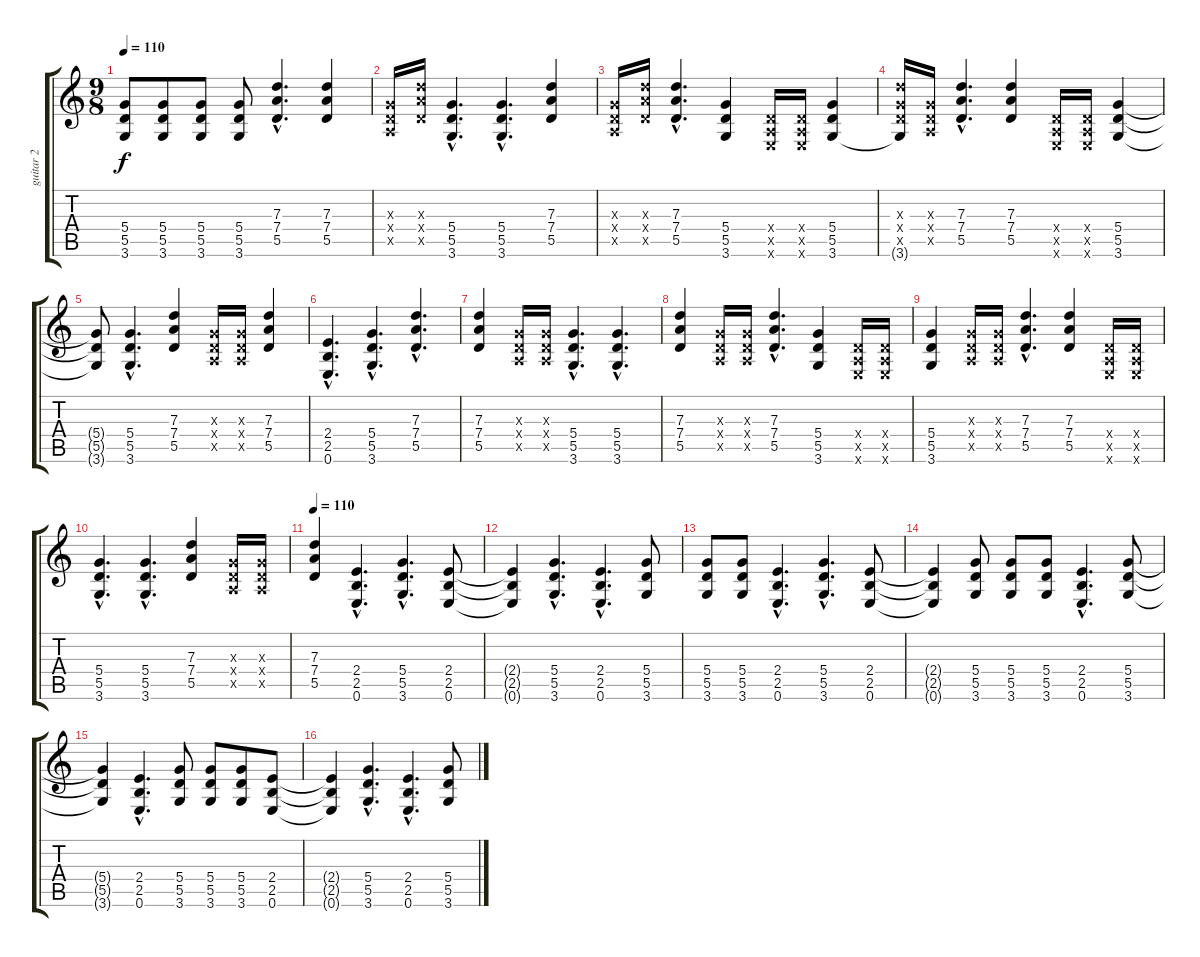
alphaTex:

\track ("guitar 2" "guitar 2") {instrument acousticguitarnylon}
\staff {score tabs}
\tuning (E4 B3 G3 D3 A2 E2) {hide}
\ts (9 8)
\tempo 110
\clef g2
\ks c
(5.4 5.5 3.6).8{dy f} (5.4 5.5 3.6).8 (5.4 5.5 3.6).8 (5.4 5.5 3.6).8 (7.3{hac} 7.4{hac} 5.5{hac}).4{d} (7.3 7.4 5.5).4 |
(0.3{x} 0.4{x} 0.5{x}).16 (7.3{x} 7.4{x} 5.5{x}).16 (5.4{hac} 5.5{hac} 3.6{hac}).4{d} (5.4{hac} 5.5{hac} 3.6{hac}).4{d} (7.3 7.4 5.5).4 |
(0.3{x} 0.4{x} 0.5{x}).16 (7.3{x} 7.4{x} 5.5{x}).16 (7.3{hac} 7.4{hac} 5.5{hac}).4{d} (5.4 5.5 3.6).4 (0.4{x} 0.5{x} 0.6{x}).16 (0.4{x} 0.5{x} 0.6{x}).16 (5.4 5.5 3.6).4 |
(7.3{x} 5.4{x} 5.5{x} 3.6{t}).16 (0.3{x} 0.4{x} 0.5{x}).16 (7.3{hac} 7.4{hac} 5.5{hac}).4{d} (7.3 7.4 5.5).4 (0.4{x} 0.5{x} 0.6{x}).16 (0.4{x} 0.5{x} 0.6{x}).16 (5.4 5.5 3.6).4 |
(5.4{t} 5.5{t} 3.6{t}).8 (5.4{hac} 5.5{hac} 3.6{hac}).4{d} (7.3 7.4 5.5).4 (0.3{x} 0.4{x} 0.5{x}).16 (0.3{x} 0.4{x} 0.5{x}).16 (7.3 7.4 5.5).4 |
(2.4{hac} 2.5{hac} 0.6{hac}).4{d} (5.4{hac} 5.5{hac} 3.6{hac}).4{d} (7.3{hac} 7.4{hac} 5.5{hac}).4{d} |
(7.3 7.4 5.5).4 (0.3{x} 0.4{x} 0.5{x}).16 (0.3{x} 0.4{x} 0.5{x}).16 (5.4{hac} 5.5{hac} 3.6{hac}).4{d} (5.4{hac} 5.5{hac} 3.6{hac}).4{d} |
(7.3 7.4 5.5).4 (0.3{x} 0.4{x} 0.5{x}).16 (0.3{x} 0.4{x} 0.5{x}).16 (7.3{hac} 7.4{hac} 5.5{hac}).4{d} (5.4 5.5 3.6).4 (0.4{x} 0.5{x} 0.6{x}).16 (0.4{x} 0.5{x} 0.6{x}).16 |
(5.4 5.5 3.6).4 (0.3{x} 0.4{x} 0.5{x}).16 (0.3{x} 0.4{x} 0.5{x}).16 (7.3{hac} 7.4{hac} 5.5{hac}).4{d} (7.3 7.4 5.5).4 (0.4{x} 0.5{x} 0.6{x}).16 (0.4{x} 0.5{x} 0.6{x}).16 |
(5.4{hac} 5.5{hac} 3.6{hac}).4{d} (5.4{hac} 5.5{hac} 3.6{hac}).4{d} (7.3 7.4 5.5).4 (0.3{x} 0.4{x} 0.5{x}).16 (0.3{x} 0.4{x} 0.5{x}).16 |
\tempo 110
(7.3 7.4 5.5).4{volume 13 instrument distortionguitar} (2.4{hac} 2.5{hac} 0.6{hac}).4{d} (5.4{hac} 5.5{hac} 3.6{hac}).4{d} (2.4 2.5 0.6).8 |
(2.4{t} 2.5{t} 0.6{t}).4 (5.4{hac} 5.5{hac} 3.6{hac}).4{d} (2.4{hac} 2.5{hac} 0.6{hac}).4{d} (5.4 5.5 3.6).8 |
(5.4 5.5 3.6).8 (5.4 5.5 3.6).8 (2.4{hac} 2.5{hac} 0.6{hac}).4{d} (5.4{hac} 5.5{hac} 3.6{hac}).4{d} (2.4 2.5 0.6).8 |
(2.4{t} 2.5{t} 0.6{t}).4 (5.4 5.5 3.6).8 (5.4 5.5 3.6).8 (5.4 5.5 3.6).8 (2.4{hac} 2.5{hac} 0.6{hac}).4{d} (5.4 5.5 3.6).8 |
(5.4{t} 5.5{t} 3.6{t}).4 (2.4{hac} 2.5{hac} 0.6{hac}).4{d} (5.4 5.5 3.6).8 (5.4 5.5 3.6).8 (5.4 5.5 3.6).8 (2.4 2.5 0.6).8 |
(2.4{t} 2.5{t} 0.6{t}).4 (5.4{hac} 5.5{hac} 3.6{hac}).4{d} (2.4{hac} 2.5{hac} 0.6{hac}).4{d} (5.4 5.5 3.6).8
